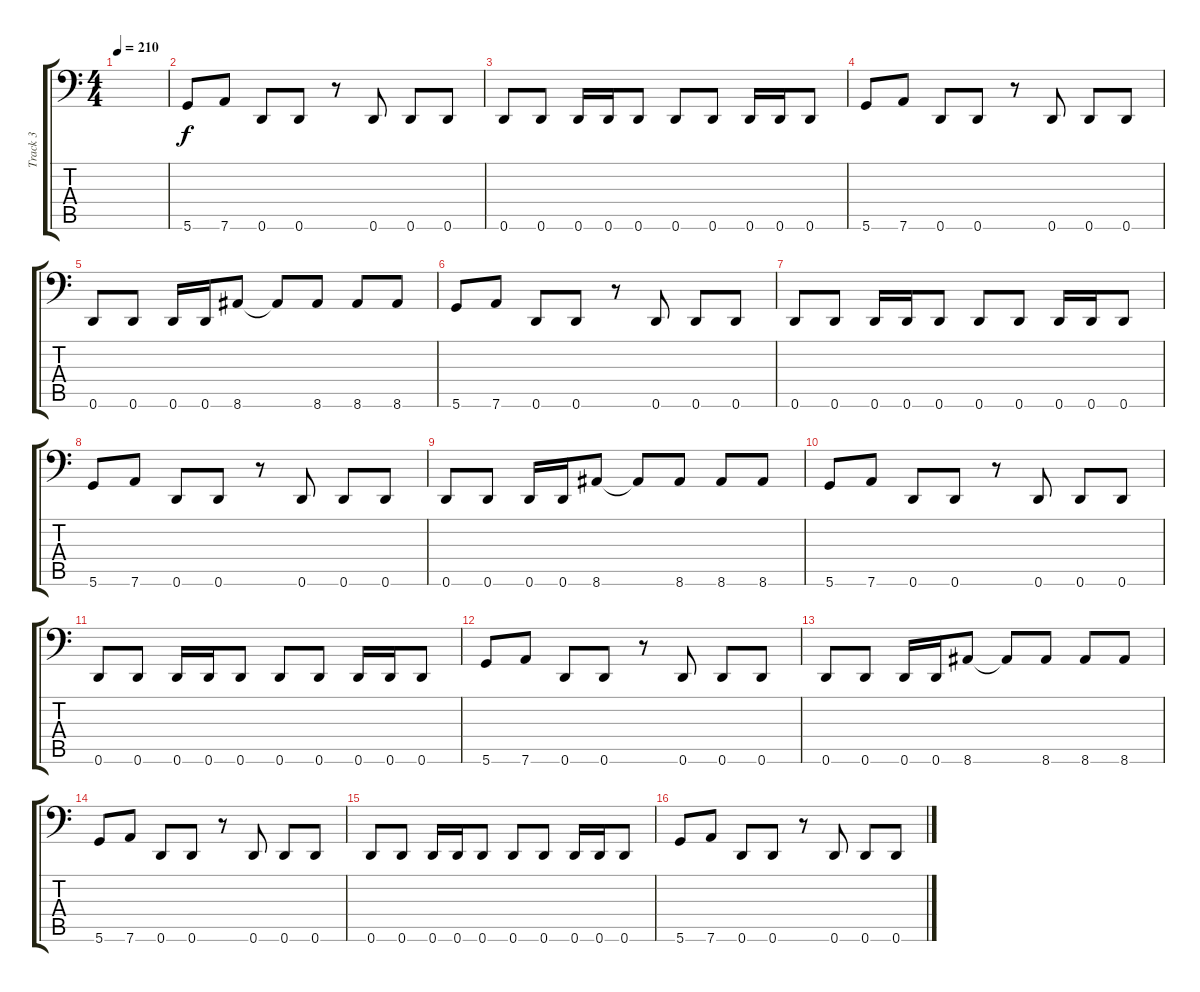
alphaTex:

\track ("Track 3" "Track 3") {instrument slapbass1}
\staff {score tabs}
\tuning (E3 B2 G2 D2 A1 D1) {hide}
\ts (4 4)
\tempo 210
\clef f4
\ks c
|
5.6.8 7.6.8 0.6.8 0.6.8 r.8 0.6.8 0.6.8 0.6.8 |
0.6.8 0.6.8 0.6.16 0.6.16 0.6.8 0.6.8 0.6.8 0.6.16 0.6.16 0.6.8 |
5.6.8 7.6.8 0.6.8 0.6.8 r.8 0.6.8 0.6.8 0.6.8 |
0.6.8 0.6.8 0.6.16 0.6.16 8.6.8 8.6{t}.8 8.6.8 8.6.8 8.6.8 |
5.6.8 7.6.8 0.6.8 0.6.8 r.8 0.6.8 0.6.8 0.6.8 |
0.6.8 0.6.8 0.6.16 0.6.16 0.6.8 0.6.8 0.6.8 0.6.16 0.6.16 0.6.8 |
5.6.8 7.6.8 0.6.8 0.6.8 r.8 0.6.8 0.6.8 0.6.8 |
0.6.8 0.6.8 0.6.16 0.6.16 8.6.8 8.6{t}.8 8.6.8 8.6.8 8.6.8 |
5.6.8 7.6.8 0.6.8 0.6.8 r.8 0.6.8 0.6.8 0.6.8 |
0.6.8 0.6.8 0.6.16 0.6.16 0.6.8 0.6.8 0.6.8 0.6.16 0.6.16 0.6.8 |
5.6.8 7.6.8 0.6.8 0.6.8 r.8 0.6.8 0.6.8 0.6.8 |
0.6.8 0.6.8 0.6.16 0.6.16 8.6.8 8.6{t}.8 8.6.8 8.6.8 8.6.8 |
5.6.8 7.6.8 0.6.8 0.6.8 r.8 0.6.8 0.6.8 0.6.8 |
0.6.8 0.6.8 0.6.16 0.6.16 0.6.8 0.6.8 0.6.8 0.6.16 0.6.16 0.6.8 |
5.6.8 7.6.8 0.6.8 0.6.8 r.8 0.6.8 0.6.8 0.6.8
